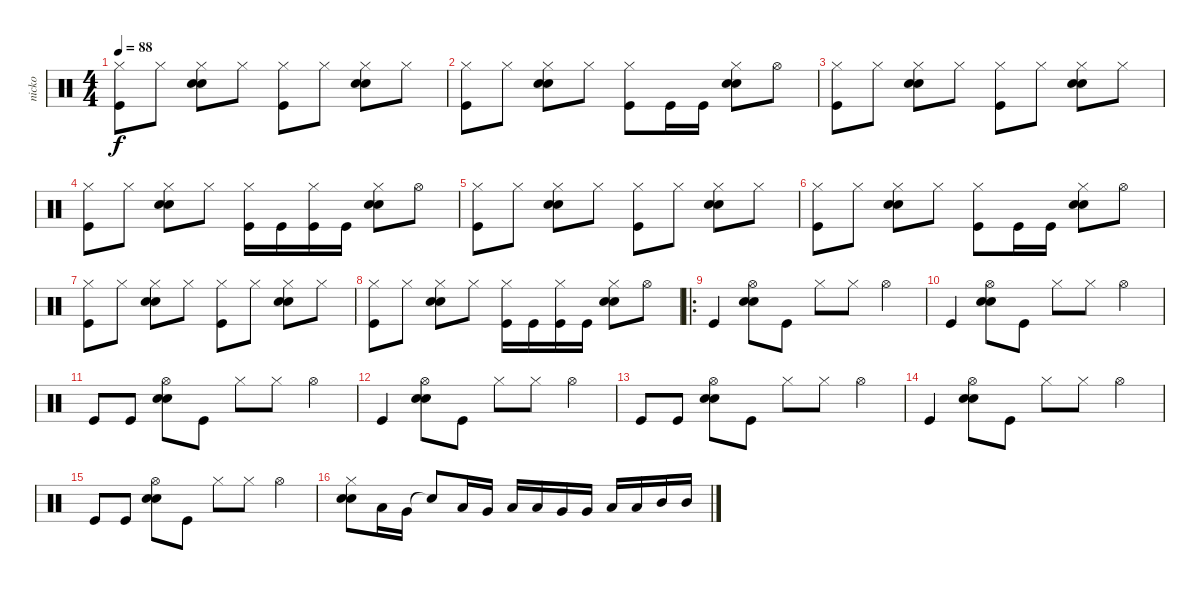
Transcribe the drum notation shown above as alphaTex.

\track ("nicko" "nicko") {instrument percussion}
\staff {score}
\articulation defaults
\ts (4 4)
\tempo 88
\clef neutral
\ks c
("Hi-Hat (closed)" "Kick (hit)").8{dy f} "Hi-Hat (closed)".8 ("Hi-Hat (closed)" "Snare (hit) 2" "Electric Snare (hit)").8 "Hi-Hat (closed)".8 ("Hi-Hat (closed)" "Kick (hit)").8 "Hi-Hat (closed)".8 ("Hi-Hat (closed)" "Snare (hit) 2" "Electric Snare (hit)").8 "Hi-Hat (closed)".8 |
("Hi-Hat (closed)" "Kick (hit)").8 "Hi-Hat (closed)".8 ("Hi-Hat (closed)" "Snare (hit) 2" "Electric Snare (hit)").8 "Hi-Hat (closed)".8 ("Hi-Hat (closed)" "Kick (hit)").8 "Kick (hit)".16 "Kick (hit)".16 ("Hi-Hat (closed)" "Snare (hit) 2" "Electric Snare (hit)").8 "Hi-Hat (open)".8 |
("Hi-Hat (closed)" "Kick (hit)").8 "Hi-Hat (closed)".8 ("Hi-Hat (closed)" "Snare (hit) 2" "Electric Snare (hit)").8 "Hi-Hat (closed)".8 ("Hi-Hat (closed)" "Kick (hit)").8 "Hi-Hat (closed)".8 ("Hi-Hat (closed)" "Snare (hit) 2" "Electric Snare (hit)").8 "Hi-Hat (closed)".8 |
("Hi-Hat (closed)" "Kick (hit)").8 "Hi-Hat (closed)".8 ("Hi-Hat (closed)" "Snare (hit) 2" "Electric Snare (hit)").8 "Hi-Hat (closed)".8 ("Hi-Hat (closed)" "Kick (hit)").16 "Kick (hit)".16 ("Hi-Hat (closed)" "Kick (hit)").16 "Kick (hit)".16 ("Hi-Hat (closed)" "Snare (hit) 2" "Electric Snare (hit)").8 "Hi-Hat (open)".8 |
("Hi-Hat (closed)" "Kick (hit)").8 "Hi-Hat (closed)".8 ("Hi-Hat (closed)" "Snare (hit) 2" "Electric Snare (hit)").8 "Hi-Hat (closed)".8 ("Hi-Hat (closed)" "Kick (hit)").8 "Hi-Hat (closed)".8 ("Hi-Hat (closed)" "Snare (hit) 2" "Electric Snare (hit)").8 "Hi-Hat (closed)".8 |
("Hi-Hat (closed)" "Kick (hit)").8 "Hi-Hat (closed)".8 ("Hi-Hat (closed)" "Snare (hit) 2" "Electric Snare (hit)").8 "Hi-Hat (closed)".8 ("Hi-Hat (closed)" "Kick (hit)").8 "Kick (hit)".16 "Kick (hit)".16 ("Hi-Hat (closed)" "Snare (hit) 2" "Electric Snare (hit)").8 "Hi-Hat (open)".8 |
("Hi-Hat (closed)" "Kick (hit)").8 "Hi-Hat (closed)".8 ("Hi-Hat (closed)" "Snare (hit) 2" "Electric Snare (hit)").8 "Hi-Hat (closed)".8 ("Hi-Hat (closed)" "Kick (hit)").8 "Hi-Hat (closed)".8 ("Hi-Hat (closed)" "Snare (hit) 2" "Electric Snare (hit)").8 "Hi-Hat (closed)".8 |
("Hi-Hat (closed)" "Kick (hit)").8 "Hi-Hat (closed)".8 ("Hi-Hat (closed)" "Snare (hit) 2" "Electric Snare (hit)").8 "Hi-Hat (closed)".8 ("Hi-Hat (closed)" "Kick (hit)").16 "Kick (hit)".16 ("Hi-Hat (closed)" "Kick (hit)").16 "Kick (hit)".16 ("Hi-Hat (closed)" "Snare (hit) 2" "Electric Snare (hit)").8 "Hi-Hat (open)".8 |
\ro "Kick (hit)".4
("Hi-Hat (open)" "Snare (hit) 2" "Electric Snare (hit)").8 "Kick (hit)".8 "Hi-Hat (closed)".8 "Hi-Hat (closed)".8 "Hi-Hat (open)".4 |
"Kick (hit)".4 ("Hi-Hat (open)" "Snare (hit) 2" "Electric Snare (hit)").8 "Kick (hit)".8 "Hi-Hat (closed)".8 "Hi-Hat (closed)".8 "Hi-Hat (open)".4 |
"Kick (hit)".8 "Kick (hit)".8 ("Hi-Hat (open)" "Snare (hit) 2" "Electric Snare (hit)").8 "Kick (hit)".8 "Hi-Hat (closed)".8 "Hi-Hat (closed)".8 "Hi-Hat (open)".4 |
"Kick (hit)".4 ("Hi-Hat (open)" "Snare (hit) 2" "Electric Snare (hit)").8 "Kick (hit)".8 "Hi-Hat (closed)".8 "Hi-Hat (closed)".8 "Hi-Hat (open)".4 |
"Kick (hit)".8 "Kick (hit)".8 ("Hi-Hat (open)" "Snare (hit) 2" "Electric Snare (hit)").8 "Kick (hit)".8 "Hi-Hat (closed)".8 "Hi-Hat (closed)".8 "Hi-Hat (open)".4 |
"Kick (hit)".4 ("Hi-Hat (open)" "Snare (hit) 2" "Electric Snare (hit)").8 "Kick (hit)".8 "Hi-Hat (closed)".8 "Hi-Hat (closed)".8 "Hi-Hat (open)".4 |
"Kick (hit)".8 "Kick (hit)".8 ("Hi-Hat (open)" "Snare (hit) 2" "Electric Snare (hit)").8 "Kick (hit)".8 "Hi-Hat (closed)".8 "Hi-Hat (closed)".8 "Hi-Hat (open)".4 |
("Hi-Hat (closed)" "Snare (hit) 2" "Electric Snare (hit)").8 "Low Floor Tom (hit)".16 "Very Low Tom (hit)".16 "Snare (hit)"{t}.8 "Low Floor Tom (hit)".16 "Very Low Tom (hit)".16 "Low Floor Tom (hit)".16 "Low Floor Tom (hit)".16 "Very Low Tom (hit)".16 "Very Low Tom (hit)".16 "Low Tom (hit)".16 "Low Tom (hit)".16 "Mid Tom (hit)".16 "Mid Tom (hit)".16
